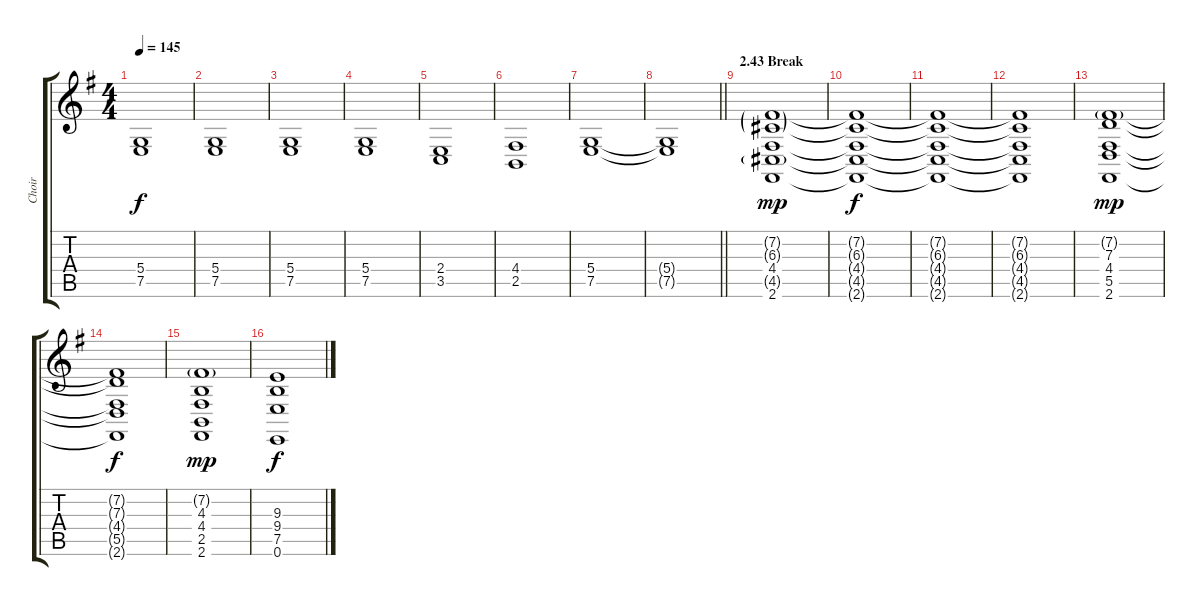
\track ("Choir" "Choir") {instrument choiraahs}
\staff {score tabs}
\tuning (E4 B3 G3 D3 A2 E2) {hide}
\ts (4 4)
\tempo 145
\clef g2
\ks eminor
(5.4 7.5).1{dy f} |
(5.4 7.5).1 |
(5.4 7.5).1 |
(5.4 7.5).1 |
(2.4 3.5).1 |
(4.4 2.5).1 |
(5.4 7.5).1 |
\barLineRight lightlight
(5.4{t} 7.5{t}).1 |
\section ("" "2.43 Break")
(7.2{g} 6.3{g} 4.4 4.5{g} 2.6).1{dy mp} |
(7.2{t} 6.3{t} 4.4{t} 4.5{t} 2.6{t}).1{dy f} |
(7.2{t} 6.3{t} 4.4{t} 4.5{t} 2.6{t}).1 |
(7.2{t} 6.3{t} 4.4{t} 4.5{t} 2.6{t}).1 |
(7.2{g} 7.3 4.4 5.5 2.6).1{dy mp} |
(7.2{t} 7.3{t} 4.4{t} 5.5{t} 2.6{t}).1{dy f} |
(7.2{g} 4.3 4.4 2.5 2.6).1{dy mp} |
(9.3 9.4 7.5 0.6).1{dy f}
